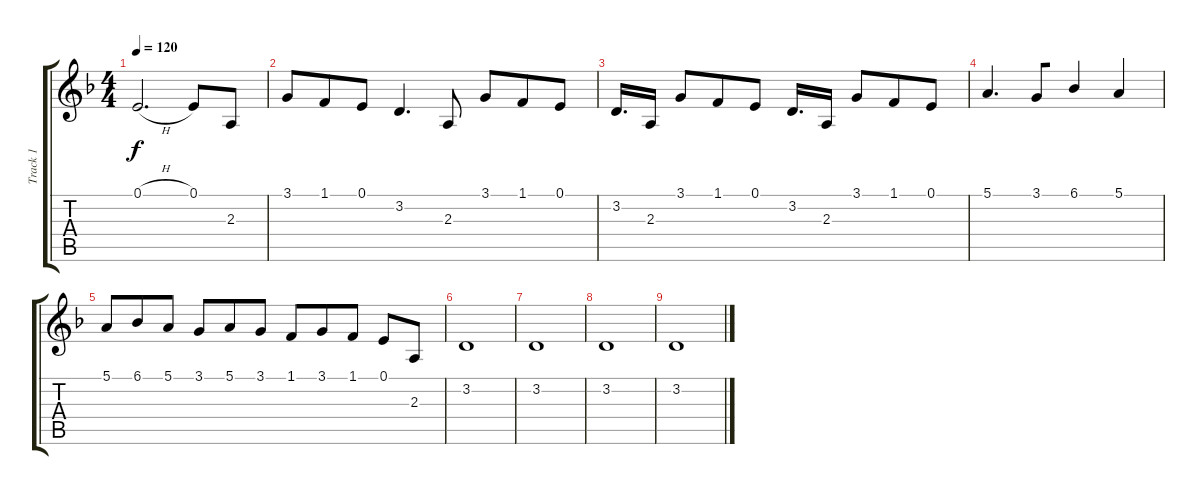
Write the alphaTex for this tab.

\track ("Track 1" "Track 1") {instrument violin}
\staff {score tabs}
\tuning (E4 B3 G3 D3 A2 E2) {hide}
\ts (4 4)
\tempo 120
\clef g2
\ks f
0.1{h}.2{d dy f beam merge} 0.1.8{beam Up} 2.3.8{beam Up} |
3.1.8 1.1.8{beam merge} 0.1.8 3.2.4{d} 2.3.8{beam split} 3.1.8{beam merge} 1.1.8{beam merge} 0.1.8 |
3.2.16{d beam Up} 2.3.16{beam Up beam split} 3.1.8{beam merge} 1.1.8{beam merge} 0.1.8 3.2.16{d beam Up beam merge} 2.3.16{beam Up beam split} 3.1.8{beam merge} 1.1.8{beam merge} 0.1.8 |
5.1.4{d} 3.1.8{beam merge} 6.1.4{beam merge} 5.1.4 |
5.1.8 6.1.8{beam merge} 5.1.8{beam split} 3.1.8{beam merge} 5.1.8{beam merge} 3.1.8{beam split} 1.1.8{beam merge} 3.1.8{beam merge} 1.1.8{beam split} 0.1.8{beam Up beam merge} 2.3.8{beam Up} |
3.2.1 |
3.2.1 |
3.2.1 |
3.2.1
